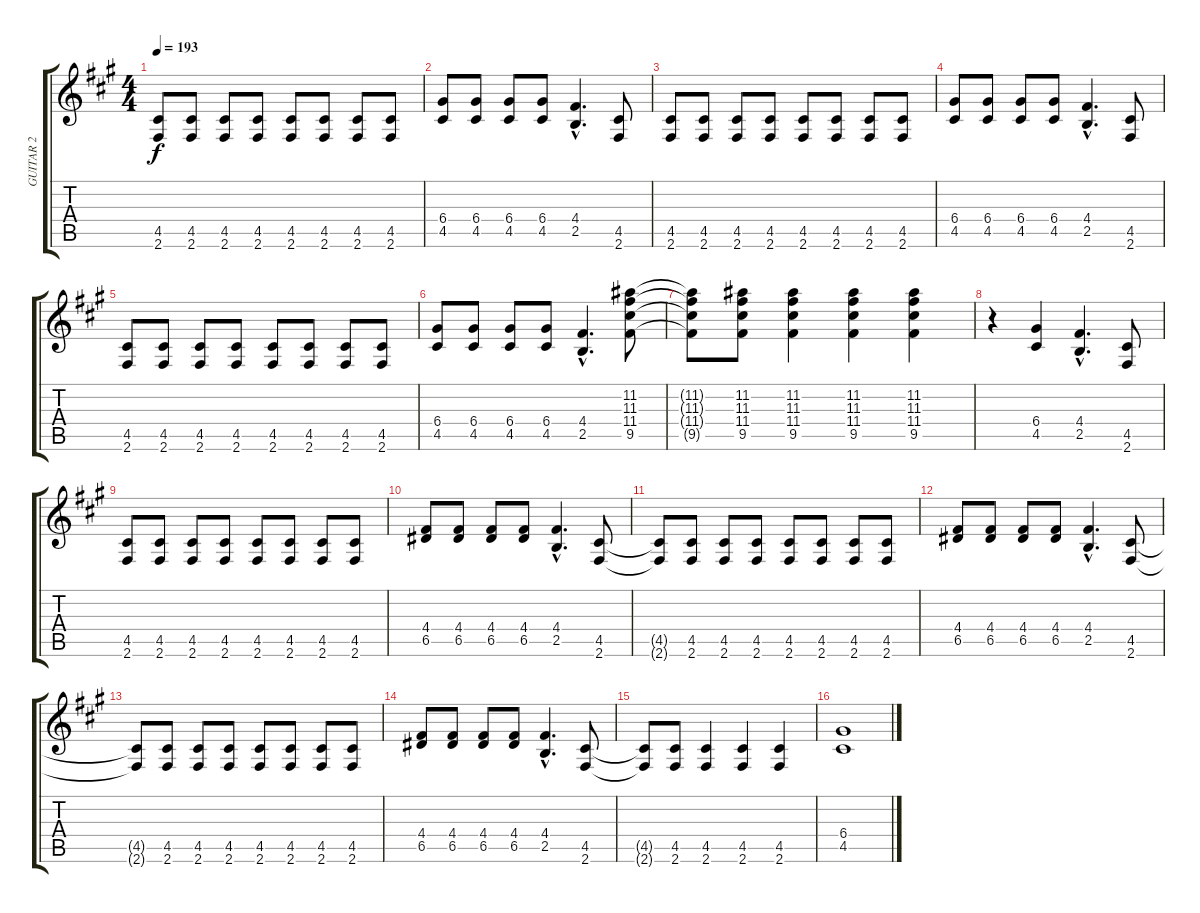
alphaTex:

\track ("GUITAR 2" "GUITAR 2") {instrument distortionguitar}
\staff {score tabs}
\tuning (E4 B3 G3 D3 A2 E2) {hide}
\ts (4 4)
\tempo 193
\clef g2
\ks a
(4.5 2.6).8{dy f} (4.5 2.6).8 (4.5 2.6).8 (4.5 2.6).8 (4.5 2.6).8 (4.5 2.6).8 (4.5 2.6).8 (4.5 2.6).8 |
(6.4 4.5).8 (6.4 4.5).8 (6.4 4.5).8 (6.4 4.5).8 (4.4{hac} 2.5{hac}).4{d} (4.5 2.6).8 |
(4.5 2.6).8 (4.5 2.6).8 (4.5 2.6).8 (4.5 2.6).8 (4.5 2.6).8 (4.5 2.6).8 (4.5 2.6).8 (4.5 2.6).8 |
(6.4 4.5).8 (6.4 4.5).8 (6.4 4.5).8 (6.4 4.5).8 (4.4{hac} 2.5{hac}).4{d} (4.5 2.6).8 |
(4.5 2.6).8 (4.5 2.6).8 (4.5 2.6).8 (4.5 2.6).8 (4.5 2.6).8 (4.5 2.6).8 (4.5 2.6).8 (4.5 2.6).8 |
(6.4 4.5).8 (6.4 4.5).8 (6.4 4.5).8 (6.4 4.5).8 (4.4{hac} 2.5{hac}).4{d} (11.2 11.3 11.4 9.5).8 |
(11.2{t} 11.3{t} 11.4{t} 9.5{t}).8 (11.2 11.3 11.4 9.5).8 (11.2 11.3 11.4 9.5).4 (11.2 11.3 11.4 9.5).4 (11.2 11.3 11.4 9.5).4 |
r.4 (6.4 4.5).4 (4.4{hac} 2.5{hac}).4{d} (4.5 2.6).8 |
(4.5 2.6).8 (4.5 2.6).8 (4.5 2.6).8 (4.5 2.6).8 (4.5 2.6).8 (4.5 2.6).8 (4.5 2.6).8 (4.5 2.6).8 |
(4.4 6.5).8 (4.4 6.5).8 (4.4 6.5).8 (4.4 6.5).8 (4.4{hac} 2.5{hac}).4{d} (4.5 2.6).8 |
(4.5{t} 2.6{t}).8 (4.5 2.6).8 (4.5 2.6).8 (4.5 2.6).8 (4.5 2.6).8 (4.5 2.6).8 (4.5 2.6).8 (4.5 2.6).8 |
(4.4 6.5).8 (4.4 6.5).8 (4.4 6.5).8 (4.4 6.5).8 (4.4{hac} 2.5{hac}).4{d} (4.5 2.6).8 |
(4.5{t} 2.6{t}).8 (4.5 2.6).8 (4.5 2.6).8 (4.5 2.6).8 (4.5 2.6).8 (4.5 2.6).8 (4.5 2.6).8 (4.5 2.6).8 |
(4.4 6.5).8 (4.4 6.5).8 (4.4 6.5).8 (4.4 6.5).8 (4.4{hac} 2.5{hac}).4{d} (4.5 2.6).8 |
(4.5{t} 2.6{t}).8 (4.5 2.6).8 (4.5 2.6).4 (4.5 2.6).4 (4.5 2.6).4 |
(6.4 4.5).1
